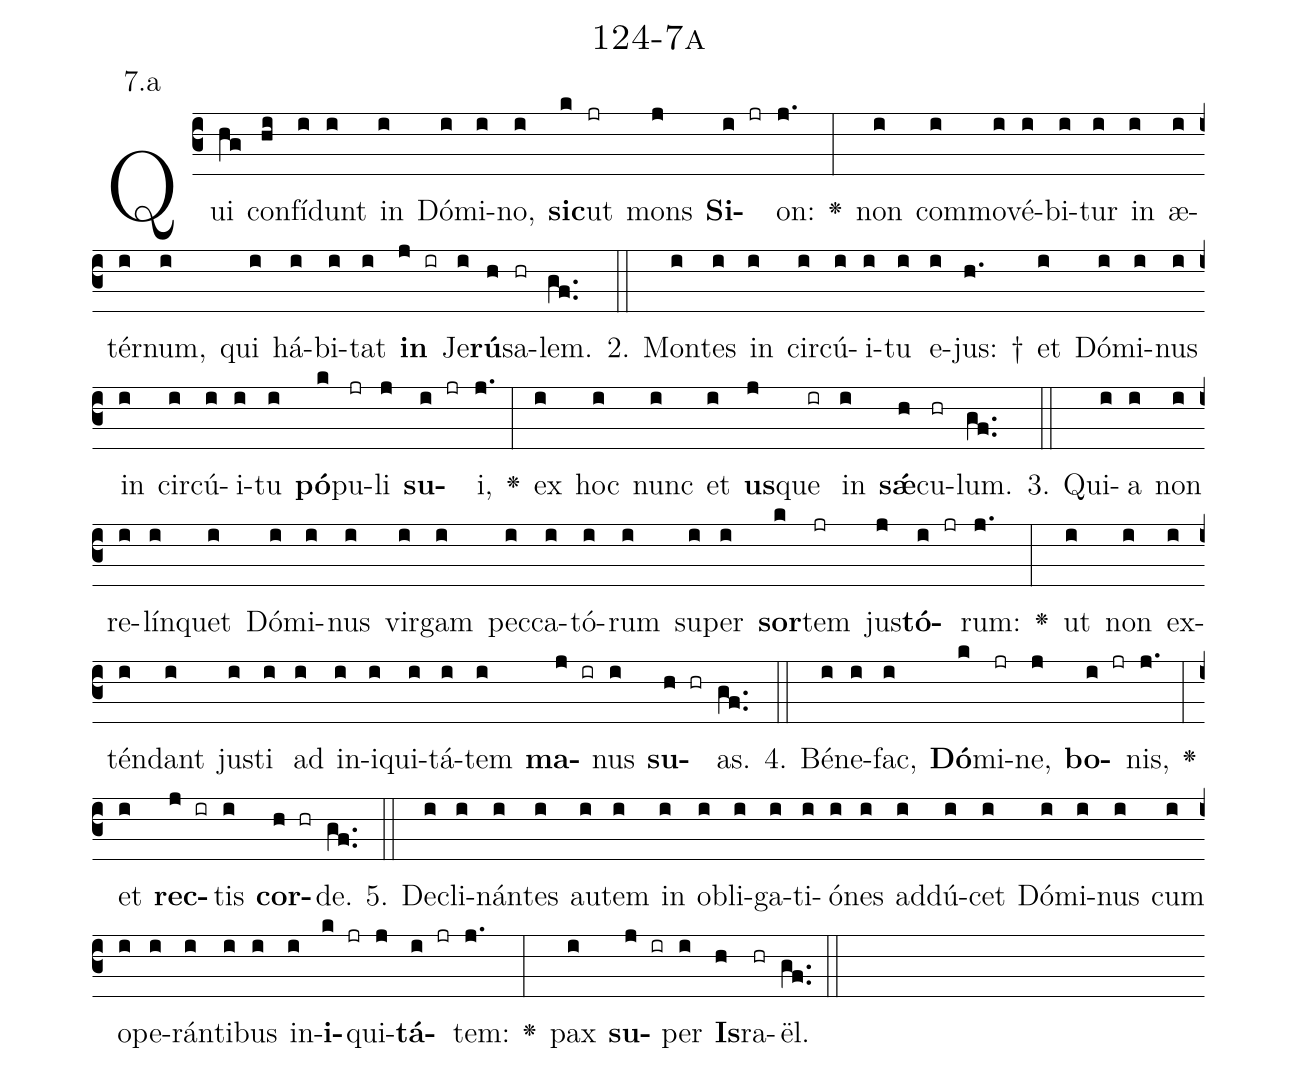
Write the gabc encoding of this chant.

name: 124-7a;
annotation: 7.a;
%%
(c3)Qui(hg) con(hi)fí(i)dunt(i) in(i) Dó(i)mi(i)no,(i) <b>sic</b>(k)ut(jr) mons(j) <b>Si</b>(i jr)on:(j.) <v>\greheightstar</v>(:) non(i) com(i)mo(i)vé(i)bi(i)tur(i) in(i) æ(i)tér(i)num,(i) qui(i) há(i)bi(i)tat(i) <b>in</b>(j ir) Je(i)<b>rú</b>(h)sa(hr)lem.(gf..) (::)
2. Mon(i)tes(i) in(i) cir(i)cú(i)i(i)tu(i) e(i)jus: †(h.) et(i) Dó(i)mi(i)nus(i) in(i) cir(i)cú(i)i(i)tu(i) <b>pó</b>(k)pu(jr)li(j) <b>su</b>(i jr)i,(j.) <v>\greheightstar</v>(:) ex(i) hoc(i) nunc(i) et(i) <b>us</b>(j)que(ir) in(i) <b>sǽ</b>(h)cu(hr)lum.(gf..) (::)
3. Qui(i)a(i) non(i) re(i)lín(i)quet(i) Dó(i)mi(i)nus(i) vir(i)gam(i) pec(i)ca(i)tó(i)rum(i) su(i)per(i) <b>sor</b>(k)tem(jr) jus(j)<b>tó</b>(i jr)rum:(j.) <v>\greheightstar</v>(:) ut(i) non(i) ex(i)tén(i)dant(i) jus(i)ti(i) ad(i) in(i)i(i)qui(i)tá(i)tem(i) <b>ma</b>(j ir)nus(i) <b>su</b>(h hr)as.(gf..) (::)
4. Bé(i)ne(i)fac,(i) <b>Dó</b>(k)mi(jr)ne,(j) <b>bo</b>(i jr)nis,(j.) <v>\greheightstar</v>(:) et(i) <b>rec</b>(j ir)tis(i) <b>cor</b>(h hr)de.(gf..) (::)
5. De(i)cli(i)nán(i)tes(i) au(i)tem(i) in(i) ob(i)li(i)ga(i)ti(i)ó(i)nes(i) ad(i)dú(i)cet(i) Dó(i)mi(i)nus(i) cum(i) o(i)pe(i)rán(i)ti(i)bus(i) in(i)<b>i</b>(k jr)qui(j)<b>tá</b>(i jr)tem:(j.) <v>\greheightstar</v>(:) pax(i) <b>su</b>(j ir)per(i) <b>Is</b>(h)ra(hr)ël.(gf..) (::)
